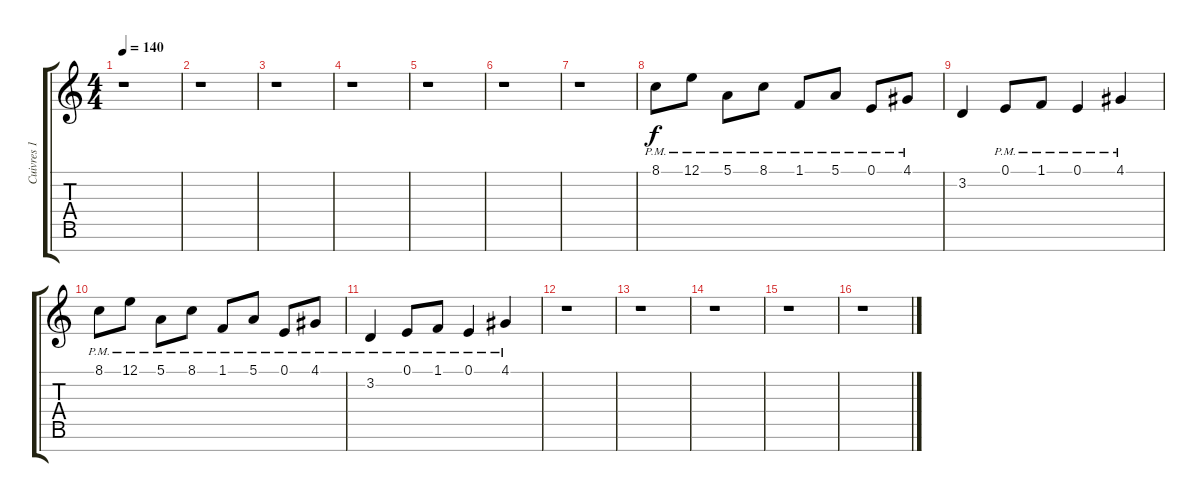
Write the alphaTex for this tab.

\track ("Cuivres 1" "Cuivres 1") {instrument trumpet}
\staff {score tabs}
\tuning (E4 B3 G3 D3 A2 E2 B1) {hide}
\ts (4 4)
\tempo 140
\clef g2
\ks c
r.1{dy f} |
r.1 |
r.1 |
r.1 |
r.1 |
r.1 |
r.1 |
\section ("" "")
8.1{pm}.8 12.1{pm}.8 5.1{pm}.8 8.1{pm}.8 1.1{pm}.8 5.1{pm}.8 0.1{pm}.8 4.1{pm}.8 |
3.2.4 0.1{pm}.8 1.1{pm}.8 0.1{pm}.4 4.1{pm}.4 |
8.1{pm}.8 12.1{pm}.8 5.1{pm}.8 8.1{pm}.8 1.1{pm}.8 5.1{pm}.8 0.1{pm}.8 4.1{pm}.8 |
3.2{pm}.4 0.1{pm}.8 1.1{pm}.8 0.1{pm}.4 4.1{pm}.4 |
\section ("" "")
r.1 |
r.1 |
r.1 |
r.1 |
r.1
